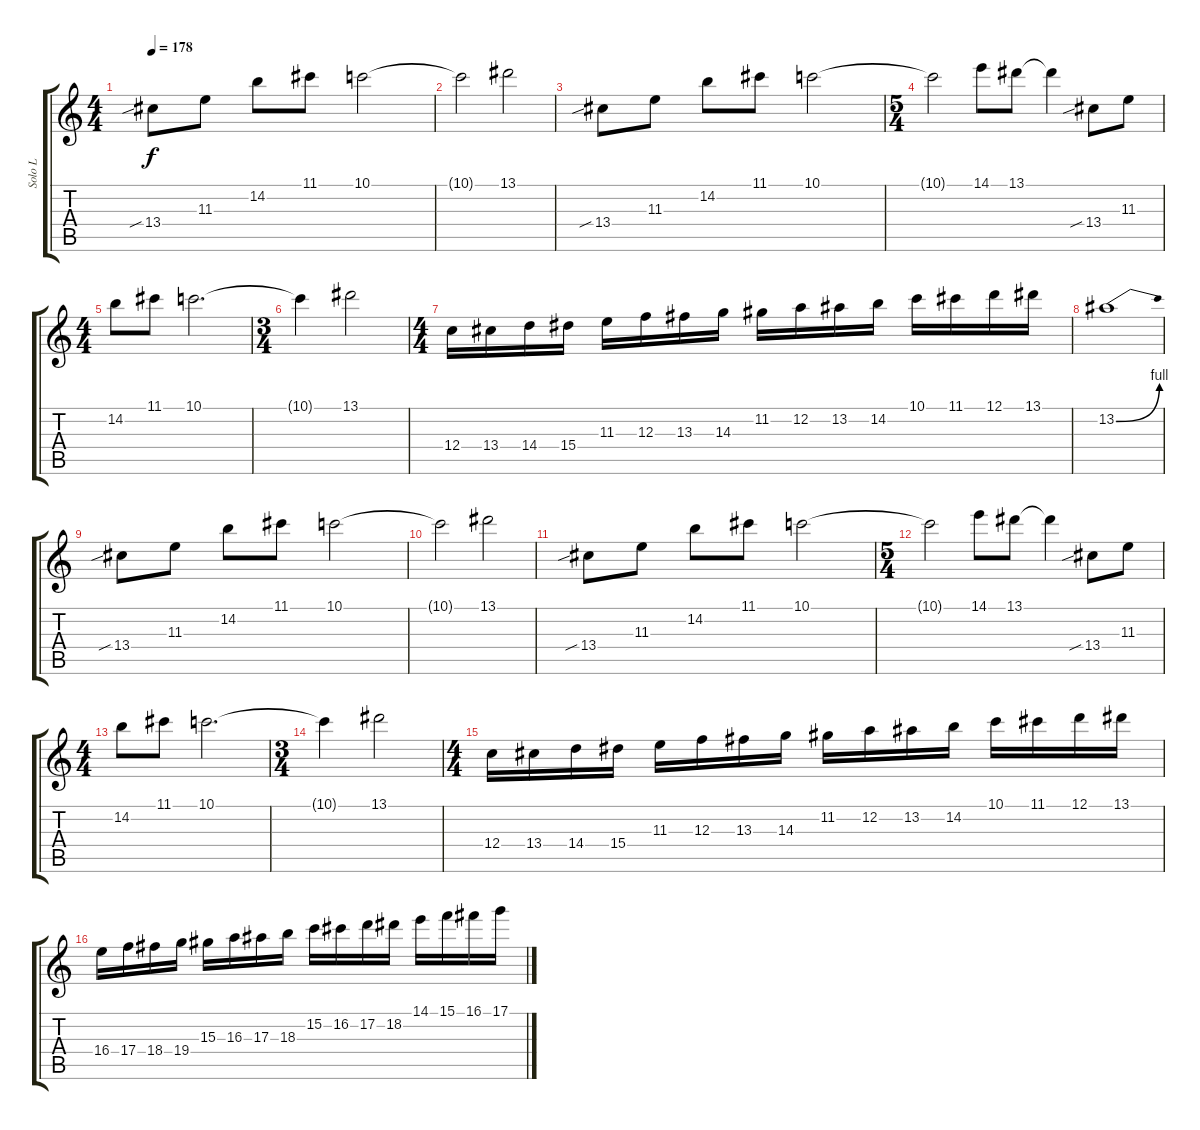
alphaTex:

\track ("Solo L" "Solo L") {instrument overdrivenguitar}
\staff {score tabs}
\tuning (D4 A3 F3 C3 G2 C2) {hide}
\ts (4 4)
\tempo 178
\clef g2
\ks c
13.4{sib}.8{dy f} 11.3.8 14.2.8 11.1.8 10.1.2 |
10.1{t}.2 13.1.2 |
13.4{sib}.8 11.3.8 14.2.8 11.1.8 10.1.2 |
\ts (5 4)
10.1{t}.2 14.1.8 13.1.8 13.1{t}.4 13.4{sib}.8 11.3.8 |
\ts (4 4)
14.2.8 11.1.8 10.1.2{d} |
\ts (3 4)
10.1{t}.4 13.1.2 |
\ts (4 4)
12.4.16 13.4.16 14.4.16 15.4.16 11.3.16 12.3.16 13.3.16 14.3.16 11.2.16 12.2.16 13.2.16 14.2.16 10.1.16 11.1.16 12.1.16 13.1.16 |
13.2{be (bend 0 0 60 4)}.1 |
13.4{sib}.8 11.3.8 14.2.8 11.1.8 10.1.2 |
10.1{t}.2 13.1.2 |
13.4{sib}.8 11.3.8 14.2.8 11.1.8 10.1.2 |
\ts (5 4)
10.1{t}.2 14.1.8 13.1.8 13.1{t}.4 13.4{sib}.8 11.3.8 |
\ts (4 4)
14.2.8 11.1.8 10.1.2{d} |
\ts (3 4)
10.1{t}.4 13.1.2 |
\ts (4 4)
12.4.16 13.4.16 14.4.16 15.4.16 11.3.16 12.3.16 13.3.16 14.3.16 11.2.16 12.2.16 13.2.16 14.2.16 10.1.16 11.1.16 12.1.16 13.1.16 |
16.4.16 17.4.16 18.4.16 19.4.16 15.3.16 16.3.16 17.3.16 18.3.16 15.2.16 16.2.16 17.2.16 18.2.16 14.1.16 15.1.16 16.1.16 17.1.16
